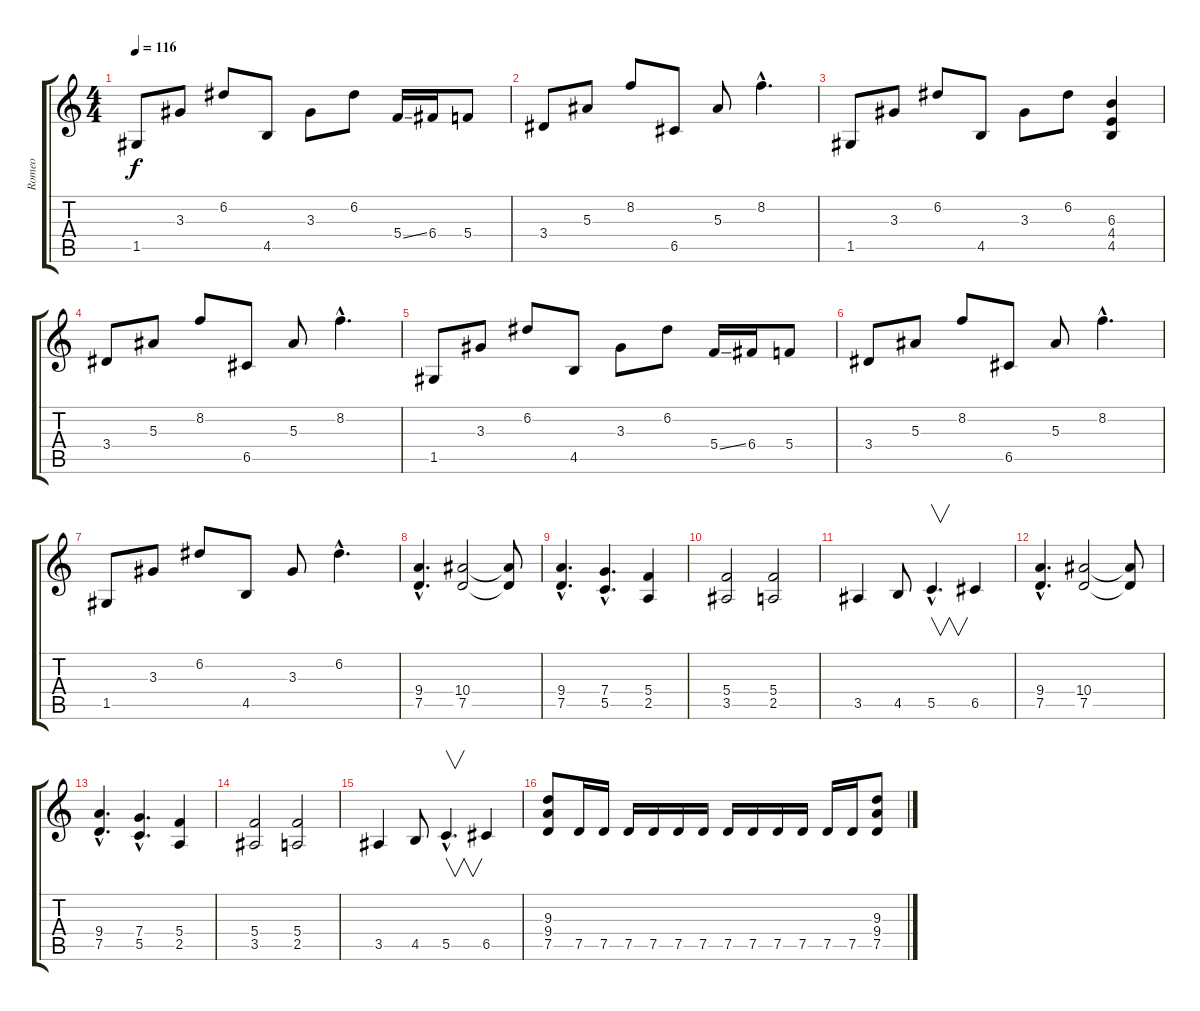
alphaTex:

\track ("Romeo" "Romeo") {instrument distortionguitar}
\staff {score tabs}
\tuning (D4 A3 F3 C3 G2 D2) {hide}
\ts (4 4)
\tempo 116
\clef g2
\ks c
1.5.8{dy f} 3.3.8 6.2.8 4.5.8 3.3.8 6.2.8 5.4{ss}.16 6.4.16 5.4.8 |
3.4.8 5.3.8 8.2.8 6.5.8 5.3.8 8.2{hac}.4{d} |
1.5.8 3.3.8 6.2.8 4.5.8 3.3.8 6.2.8 (6.3 4.4 4.5).4 |
3.4.8 5.3.8 8.2.8 6.5.8 5.3.8 8.2{hac}.4{d} |
1.5.8 3.3.8 6.2.8 4.5.8 3.3.8 6.2.8 5.4{ss}.16 6.4.16 5.4.8 |
3.4.8 5.3.8 8.2.8 6.5.8 5.3.8 8.2{hac}.4{d} |
1.5.8 3.3.8 6.2.8 4.5.8 3.3.8 6.2{hac}.4{d} |
(9.4{hac} 7.5{hac}).4{d} (10.4 7.5).2 (10.4{t} 7.5{t}).8 |
(9.4{hac} 7.5{hac}).4{d} (7.4{hac} 5.5{hac}).4{d} (5.4 2.5).4 |
(5.4 3.5).2 (5.4 2.5).2 |
3.5.4 4.5.8 5.5{hac}.4{v d} 6.5.4 |
(9.4{hac} 7.5{hac}).4{d} (10.4 7.5).2 (10.4{t} 7.5{t}).8 |
(9.4{hac} 7.5{hac}).4{d} (7.4{hac} 5.5{hac}).4{d} (5.4 2.5).4 |
(5.4 3.5).2 (5.4 2.5).2 |
3.5.4 4.5.8 5.5{hac}.4{v d} 6.5.4 |
(9.3 9.4 7.5).8 7.5.16 7.5.16 7.5.16 7.5.16 7.5.16 7.5.16 7.5.16 7.5.16 7.5.16 7.5.16 7.5.16 7.5.16 (9.3 9.4 7.5).8
